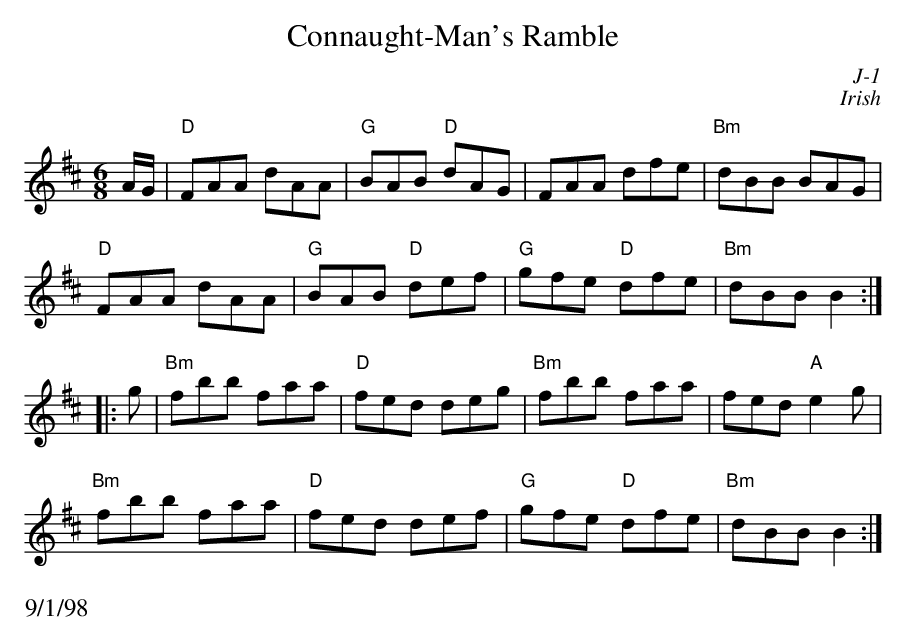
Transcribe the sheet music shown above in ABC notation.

X:1
T: Connaught-Man's Ramble
C: J-1
C: Irish
M: 6/8
K: D
A/G/| "D"FAA dAA| "G"BAB "D"dAG| FAA dfe| "Bm"dBB BAG|
      "D"FAA dAA| "G"BAB "D"def| "G"gfe "D"dfe| "Bm"dBB B2 :|
|:\
g| "Bm"fbb faa| "D"fed deg| "Bm"fbb faa| fed "A"e2g|
   "Bm"fbb faa| "D"fed def| "G"gfe "D"dfe| "Bm"dBB B2 :|
